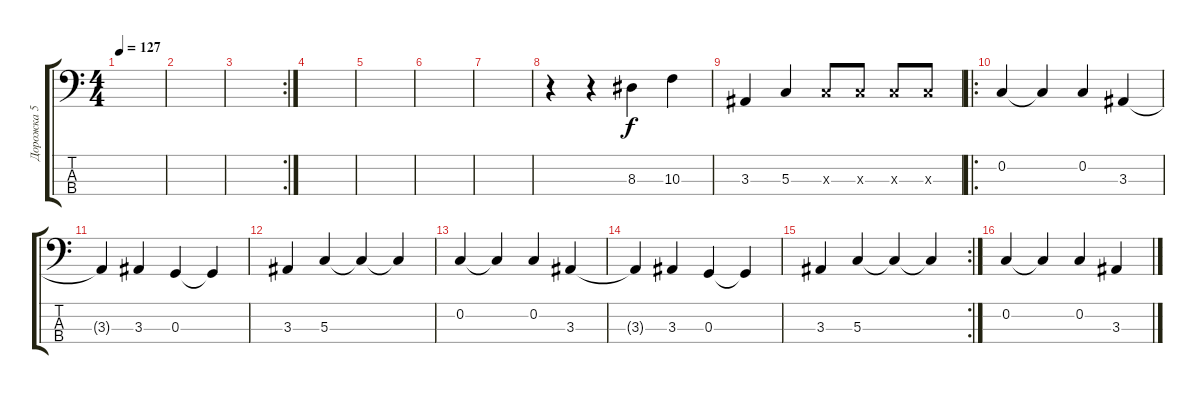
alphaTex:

\track ("Дорожка 5" "Дорожка 5") {instrument electricbassfinger}
\staff {score tabs}
\tuning (F2 C2 G1 D1) {hide}
\ts (4 4)
\tempo 127
\clef f4
\ks c
|
|
\rc 2
|
|
|
|
|
r.4 r.4 8.3.4 10.3.4 |
3.3.4 5.3.4 5.3{x}.8 5.3{x}.8 5.3{x}.8 5.3{x}.8 |
\ro
0.2.4 0.2{t}.4 0.2.4 3.3.4 |
3.3{t}.4 3.3.4 0.3.4 0.3{t}.4 |
3.3.4 5.3.4 5.3{t}.4 5.3{t}.4 |
0.2.4 0.2{t}.4 0.2.4 3.3.4 |
3.3{t}.4 3.3.4 0.3.4 0.3{t}.4 |
\rc 2
3.3.4 5.3.4 5.3{t}.4 5.3{t}.4 |
0.2.4 0.2{t}.4 0.2.4 3.3.4
